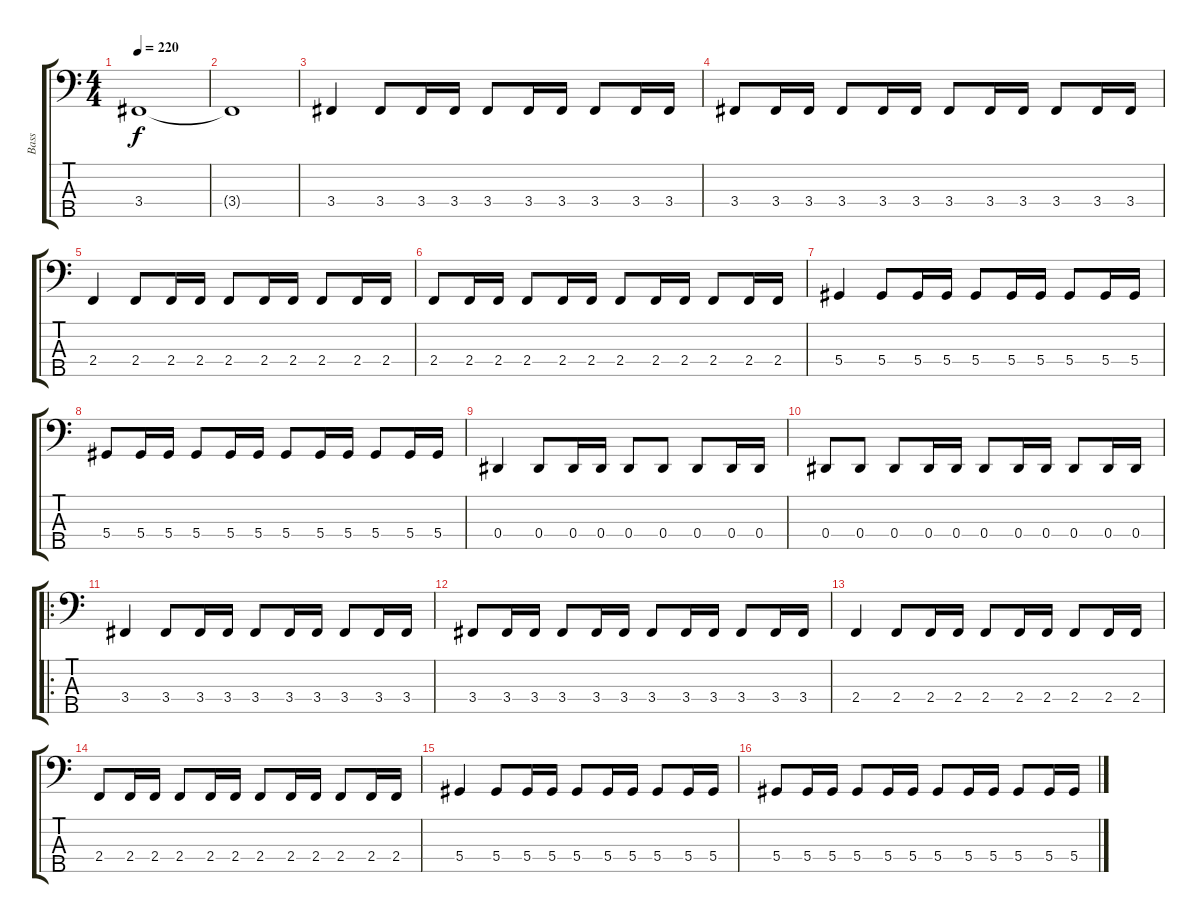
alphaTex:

\track ("Bass" "Bass") {instrument electricbassfinger}
\staff {score tabs}
\tuning (Gb2 Db2 Ab1 Eb1 Bb0) {hide}
\ts (4 4)
\tempo 220
\clef f4
\ks c
3.4.1{dy f} |
3.4{t}.1 |
3.4.4 3.4.8 3.4.16 3.4.16 3.4.8 3.4.16 3.4.16 3.4.8 3.4.16 3.4.16 |
3.4.8 3.4.16 3.4.16 3.4.8 3.4.16 3.4.16 3.4.8 3.4.16 3.4.16 3.4.8 3.4.16 3.4.16 |
2.4.4 2.4.8 2.4.16 2.4.16 2.4.8 2.4.16 2.4.16 2.4.8 2.4.16 2.4.16 |
2.4.8 2.4.16 2.4.16 2.4.8 2.4.16 2.4.16 2.4.8 2.4.16 2.4.16 2.4.8 2.4.16 2.4.16 |
5.4.4 5.4.8 5.4.16 5.4.16 5.4.8 5.4.16 5.4.16 5.4.8 5.4.16 5.4.16 |
5.4.8 5.4.16 5.4.16 5.4.8 5.4.16 5.4.16 5.4.8 5.4.16 5.4.16 5.4.8 5.4.16 5.4.16 |
0.4.4 0.4.8 0.4.16 0.4.16 0.4.8 0.4.8 0.4.8 0.4.16 0.4.16 |
0.4.8 0.4.8 0.4.8 0.4.16 0.4.16 0.4.8 0.4.16 0.4.16 0.4.8 0.4.16 0.4.16 |
\ro
3.4.4 3.4.8 3.4.16 3.4.16 3.4.8 3.4.16 3.4.16 3.4.8 3.4.16 3.4.16 |
3.4.8 3.4.16 3.4.16 3.4.8 3.4.16 3.4.16 3.4.8 3.4.16 3.4.16 3.4.8 3.4.16 3.4.16 |
2.4.4 2.4.8 2.4.16 2.4.16 2.4.8 2.4.16 2.4.16 2.4.8 2.4.16 2.4.16 |
2.4.8 2.4.16 2.4.16 2.4.8 2.4.16 2.4.16 2.4.8 2.4.16 2.4.16 2.4.8 2.4.16 2.4.16 |
5.4.4 5.4.8 5.4.16 5.4.16 5.4.8 5.4.16 5.4.16 5.4.8 5.4.16 5.4.16 |
5.4.8 5.4.16 5.4.16 5.4.8 5.4.16 5.4.16 5.4.8 5.4.16 5.4.16 5.4.8 5.4.16 5.4.16
